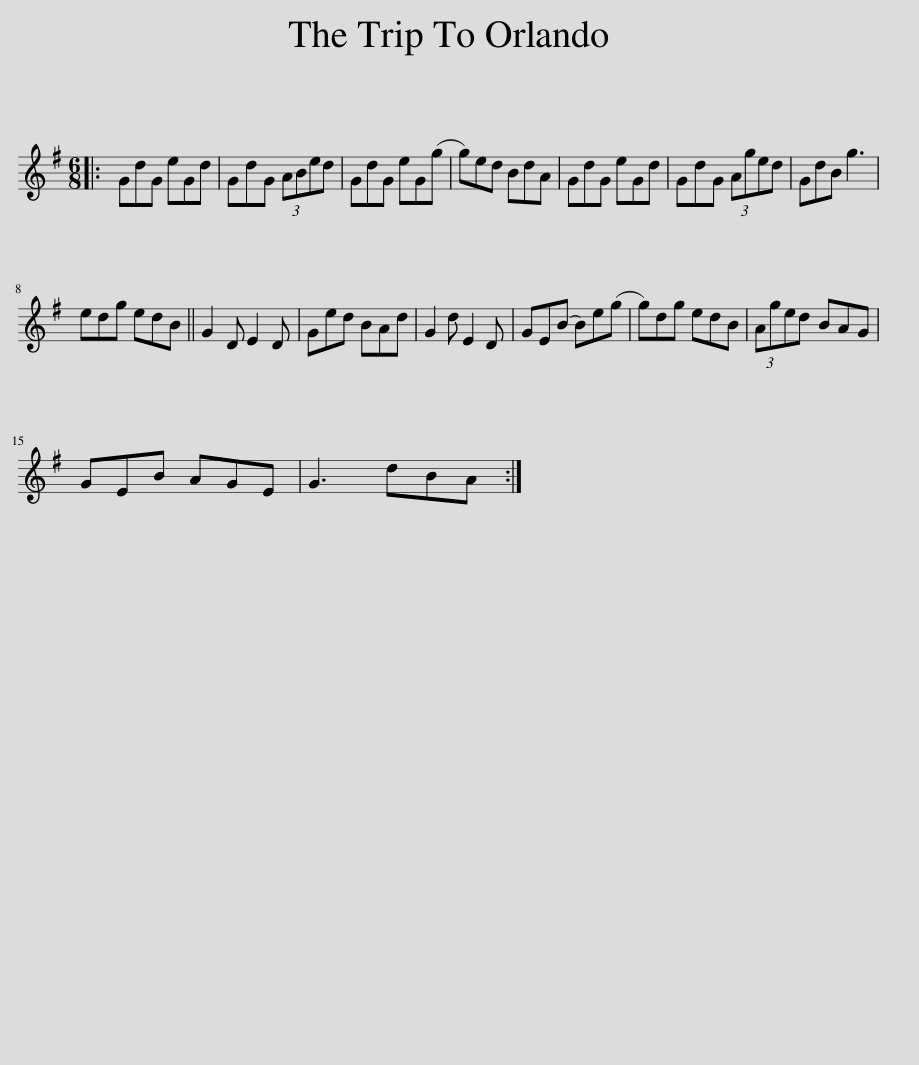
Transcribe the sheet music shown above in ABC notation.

X:1
L:1/8
M:6/8
I:linebreak $
K:G
V:1 treble
V:1
|: GdG eGd | GdG (3ABed | GdG eG(g | g)ed BdA | GdG eGd | %5
 GdG (3Aged | GdB g3 |$ edg edB || G2 D E2 D | Ged BAd | %10
 G2 d E2 D | GE(B B)e(g | g)dg edB | (3Aged BAG |$ GEB AGE | %15
 G3 dBA :| %16
